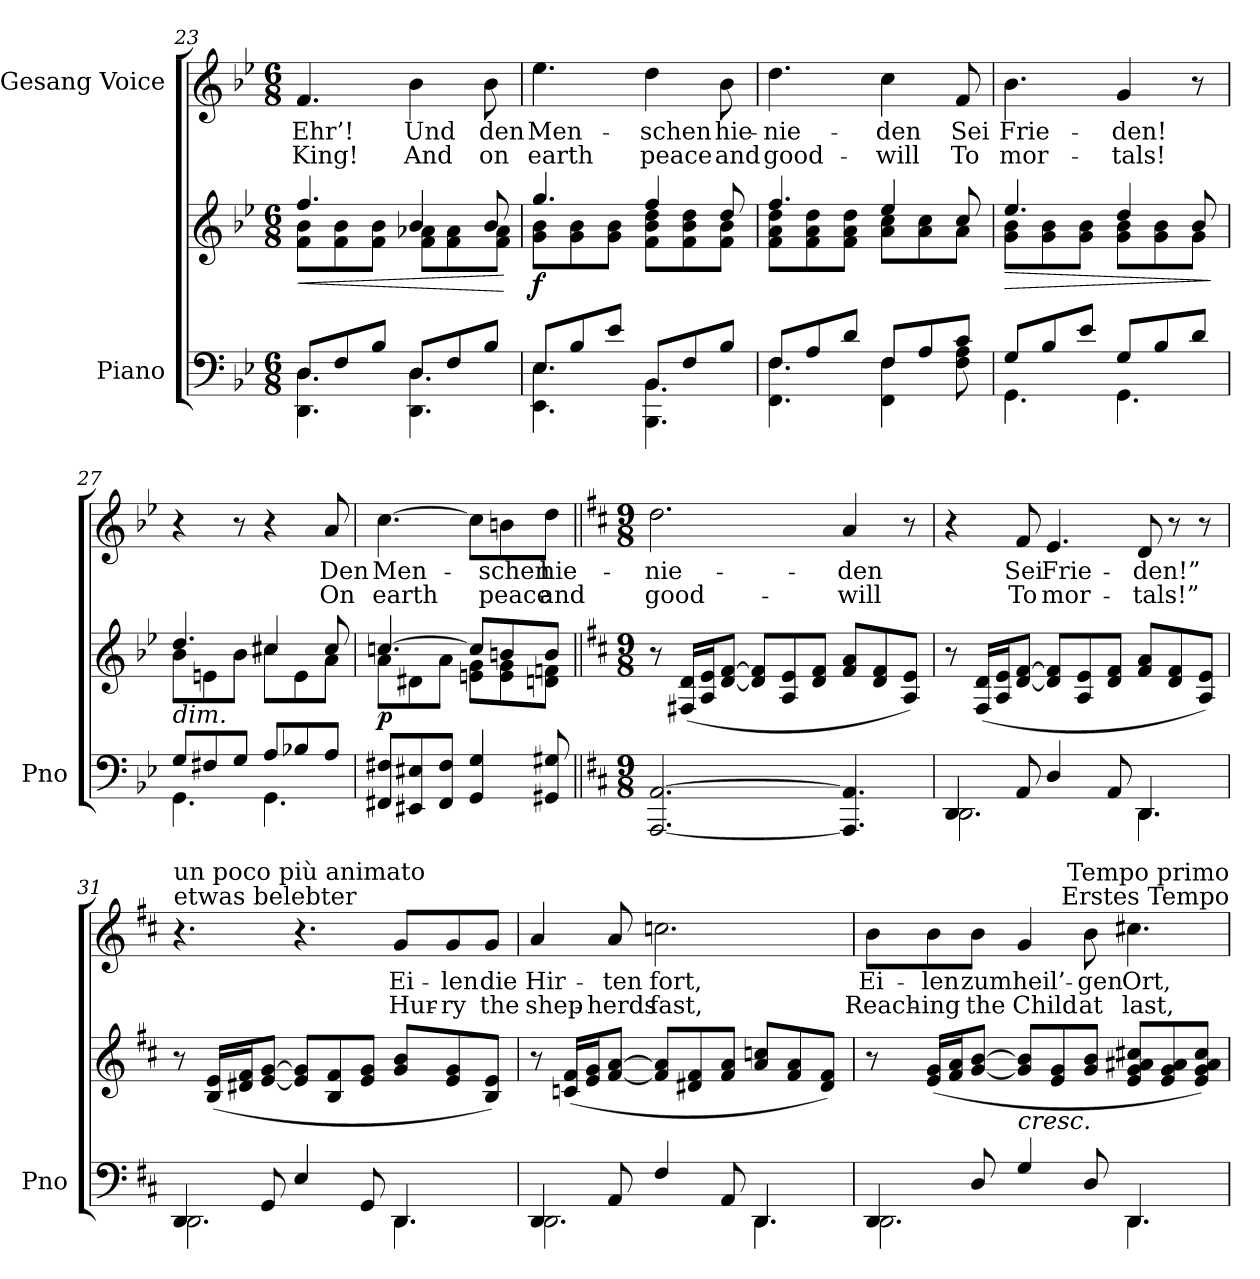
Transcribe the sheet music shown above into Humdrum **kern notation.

**kern	**kern	**dynam	**kern	**text	**text
*part2	*part2	*part2	*part1	*part1	*part1
*staff3	*staff2	*staff2/3	*staff1	*staff1	*staff1
*I"Piano	*	*	*I"Gesang Voice	*	*
*I'Pno	*	*	*	*	*
*clefF4	*clefG2	*	*clefG2	*	*
*k[b-e-]	*k[b-e-]	*	*k[b-e-]	*	*
*M6/8	*M6/8	*	*M6/8	*	*
=23	=23	=23	=23	=23	=23
*^	*	*	*	*	*
!	!	!	!LO:HP:b	!	!LO:LY:b	!LO:LY:b
*	*	*^	*	*	*	*
8D/L	4.DD\ 4.D\	4.ff/	8f\ 8b-\L	<	4.f/	Ehr’!	King!
8F/	.	.	8f\ 8b-\	.	.	.	.
8B-/J	.	.	8f\ 8b-\J	.	.	.	.
!	!	!	!	!	!	!LO:LY:b	!LO:LY:b
8D/L	4.DD\ 4.D\	4b-/	8f\ 8a-X\L	.	4b-\	Und	And
8F/	.	.	8f\ 8a-\	.	.	.	.
!	!	!	!	!	!	!LO:LY:b	!LO:LY:b
8B-/J	.	8b-/	8f\ 8a-\J	.	8b-\	den	on
*v	*v	*	*	*	*	*	*
*	*v	*v	*	*	*	*
.	.	[	.	.	.
=24	=24	=24	=24	=24	=24
*^	*^	*	*	*	*
!	!	!	!	!LO:DY:b	!	!LO:LY:b	!LO:LY:b
8E-/L	4.EE-\ 4.E-\	4.gg/	8g\ 8b-\L	f	4.ee-\	Men-	earth
8B-/	.	.	8g\ 8b-\	.	.	.	.
8e-/J	.	.	8g\ 8b-\J	.	.	.	.
!	!	!	!	!	!	!LO:LY:b	!LO:LY:b
8BB-/L	4.BBB-\ 4.BB-\	4ff/	8f\ 8b-\ 8dd\L	.	4dd\	-schen	peace
8F/	.	.	8f\ 8b-\ 8dd\	.	.	.	.
!	!	!	!	!	!	!LO:LY:b	!LO:LY:b
8B-/J	.	8dd/	8f\ 8b-\J	.	8b-\	hie-	and
!!LO:LB:g=z
=25	=25	=25	=25	=25	=25	=25	=25
!	!	!	!	!	!	!LO:LY:b	!LO:LY:b
8F/L	4.FF\ 4.F\	4.ff/	8f\ 8a\ 8dd\L	.	4.dd\	-nie-	good-
8A/	.	.	8f\ 8a\ 8dd\	.	.	.	.
8d/J	.	.	8f\ 8a\ 8dd\J	.	.	.	.
!	!	!	!	!	!	!LO:LY:b	!LO:LY:b
8F/L	4FF\ 4F\	4ee-/	8a\ 8cc\L	.	4cc\	-den	-will
8A/	.	.	8a\ 8cc\	.	.	.	.
!	!	!	!	!	!	!LO:LY:b	!LO:LY:b
8c/J	8F\ 8A\	8cc/	8a\J	.	8f/	Sei	To
=26	=26	=26	=26	=26	=26	=26	=26
!	!	!	!	!LO:HP:b	!	!LO:LY:b	!LO:LY:b
8G/L	4.GG\	4.ee-/	8g\ 8b-\L	>	4.b-\	Frie-	mor-
8B-/	.	.	8g\ 8b-\	.	.	.	.
8e-/J	.	.	8g\ 8b-\J	.	.	.	.
!	!	!	!	!	!	!LO:LY:b	!LO:LY:b
8G/L	4.GG\	4dd/	8g\ 8b-\L	.	4g/	-den!	-tals!
8B-/	.	.	8g\ 8b-\	.	.	.	.
8d/J	.	8b-/	8g\J	.	8r	.	.
*v	*v	*	*	*	*	*	*
*	*v	*v	*	*	*	*
.	.	]	.	.	.
=27	=27	=27	=27	=27	=27
*^	*^	*	*	*	*
!	!	!LO:TX:b:i:t=dim.	!	!	!	!	!
8G/L	4.GG\	4.dd/	8b-\L	.	4r	.	.
8F#X/	.	.	8en\	.	.	.	.
8G/J	.	.	8b-\J	.	8r	.	.
8A/L	4.GG\	4cc#X/	8cc#\L	.	4r	.	.
8B-X/	.	.	8e\	.	.	.	.
!	!	!	!	!	!	!LO:LY:b	!LO:LY:b
8A/J	.	8cc#/	8a\J	.	8a/	Den	On
*v	*v	*	*	*	*	*	*
=28	=28	=28	=28	=28	=28	=28
!	!	!	!LO:DY:b	!	!LO:LY:b	!LO:LY:b
8FF#X/ 8F#X/L	[4.ccn/	8a\L	p	[4.cc\	Men-	earth
8EE#X/ 8E#X/	.	8d#X\	.	.	.	.
8FF#/ 8F#/J	.	8a\J	.	.	.	.
4GG/ 4G/	8cc/L]	8en\ 8g\L	.	8cc\L]	.	.
!	!	!	!	!	!LO:LY:b	!LO:LY:b
.	8bn/	8e\ 8g\	.	8bn\	-schen	peace
!	!	!	!	!	!LO:LY:b	!LO:LY:b
8GG#X/ 8G#X/	8b/J	8dn\ 8fn\J	.	8dd\J	hie-	and
*	*v	*v	*	*	*	*
!!LO:PB:g=z
=29||	=29||	=29||	=29||	=29||	=29||
*k[f#c#]	*k[f#c#]	*	*k[f#c#]	*	*
*M9/8	*M9/8	*	*M9/8	*	*
*	*^	*	*	*	*
!	!	!	!	!	!LO:LY:b	!LO:LY:b
*	*v	*v	*	*	*	*
[2.AAA/ [2.AA/	8r	.	2.dd\	-nie-	good-
.	(16F#X/ 16d/LL	.	.	.	.
.	16A/ 16e/J	.	.	.	.
.	[8d/ [8f#/J	.	.	.	.
.	8d/] 8f#/]L	.	.	.	.
.	8A/ 8e/	.	.	.	.
.	8d/ 8f#/J	.	.	.	.
!	!	!	!	!LO:LY:b	!LO:LY:b
4.AAA/] 4.AA/]	8f#/ 8a/L	.	4a/	-den	-will
.	8d/ 8f#/	.	.	.	.
.	8A/ 8e/J)	.	8r	.	.
=30	=30	=30	=30	=30	=30
*^	*	*	*	*	*
4DD/	2.DD\	8r	.	4r	.	.
.	.	(16F#/ 16d/LL	.	.	.	.
.	.	16A/ 16e/J	.	.	.	.
!	!	!	!	!	!LO:LY:b	!LO:LY:b
8AA/	.	[8d/ [8f#/J	.	8f#/	Sei	To
!	!	!	!	!	!LO:LY:b	!LO:LY:b
4D/	.	8d/] 8f#/]L	.	4.e/	Frie-	mor-
.	.	8A/ 8e/	.	.	.	.
8AA/	.	8d/ 8f#/J	.	.	.	.
!	!	!	!	!	!LO:LY:b	!LO:LY:b
4.DD/	4.DD\	8f#/ 8a/L	.	8d/	-den!”	-tals!”
.	.	8d/ 8f#/	.	8r	.	.
.	.	8A/ 8e/J)	.	8r	.	.
=31	=31	=31	=31	=31	=31	=31
!	!	!	!	!LO:TX:a:t=etwas belebter	!	!
!	!	!	!	!LO:TX:a:t=un poco più animato	!	!
4DD/	2.DD\	8r	.	4.r	.	.
.	.	(16B/ 16e/LL	.	.	.	.
.	.	16d#X/ 16f#/J	.	.	.	.
8GG/	.	[8e/ [8g/J	.	.	.	.
4E/	.	8e/] 8g/]L	.	4.r	.	.
.	.	8B/ 8f#/	.	.	.	.
8GG/	.	8e/ 8g/J	.	.	.	.
!	!	!	!	!	!LO:LY:b	!LO:LY:b
4.DD/	4.DD\	8g/ 8b/L	.	8g/L	Ei-	Hur-
!	!	!	!	!	!LO:LY:b	!LO:LY:b
.	.	8e/ 8g/	.	8g/	-len	-ry
!	!	!	!	!	!LO:LY:b	!LO:LY:b
.	.	8B/ 8e/J)	.	8g/J	die	the
!!LO:LB:g=z
=32	=32	=32	=32	=32	=32	=32
!	!	!	!	!	!LO:LY:b	!LO:LY:b
4DD/	2.DD\	8r	.	4a/	Hir-	shep-
.	.	(16cn/ 16f#/LL	.	.	.	.
.	.	16e/ 16g/J	.	.	.	.
!	!	!	!	!	!LO:LY:b	!LO:LY:b
8AA/	.	[8f#/ [8a/J	.	8a/	-ten	-herds
!	!	!	!	!	!LO:LY:b	!LO:LY:b
4F#/	.	8f#/] 8a/]L	.	2.ccn\	fort,	fast,
.	.	8d#X/ 8f#/	.	.	.	.
8AA/	.	8f#/ 8a/J	.	.	.	.
4.DD/	4.DD\	8a/ 8ccn/L	.	.	.	.
.	.	8f#/ 8a/	.	.	.	.
.	.	8d#/ 8f#/J)	.	.	.	.
=33	=33	=33	=33	=33	=33	=33
!	!	!	!	!	!LO:LY:b	!LO:LY:b
4DD/	2.DD\	8r	.	8b\L	Ei-	Reach-
!	!	!	!	!	!LO:LY:b	!LO:LY:b
.	.	(16e/ 16g/LL	.	8b\	-len	-ing
.	.	16f#/ 16a/J	.	.	.	.
!	!	!	!	!	!LO:LY:b	!LO:LY:b
8D/	.	[8g/ [8b/J	.	8b\J	zum	the
!	!	!LO:TX:b:i:t=cresc.	!	!	!	!
!	!	!	!	!	!LO:LY:b	!LO:LY:b
4G/	.	8g/] 8b/]L	.	4g/	heil’-	Child
.	.	8e/ 8g/	.	.	.	.
!	!	!	!	!	!LO:LY:b	!LO:LY:b
8D/	.	8g/ 8b/J	.	8b\	-gen	at
!	!	!	!	!	!LO:LY:b	!LO:LY:b
4.DD/	4.DD\	8e/ 8g/ 8a#X/ 8cc#X/L	.	4.cc#X\	Ort,	last,
.	.	8e/ 8g/ 8a#/	.	.	.	.
.	.	8e/ 8g/ 8a#/ 8cc#/J)	.	.	.	.
*v	*v	*	*	*	*	*
!	!	!	!LO:TX:a:t=Erstes Tempo	!	!
!	!	!	!LO:TX:a:t=Tempo primo	!	!
=	=	=	=	=	=
*-	*-	*-	*-	*-	*-
